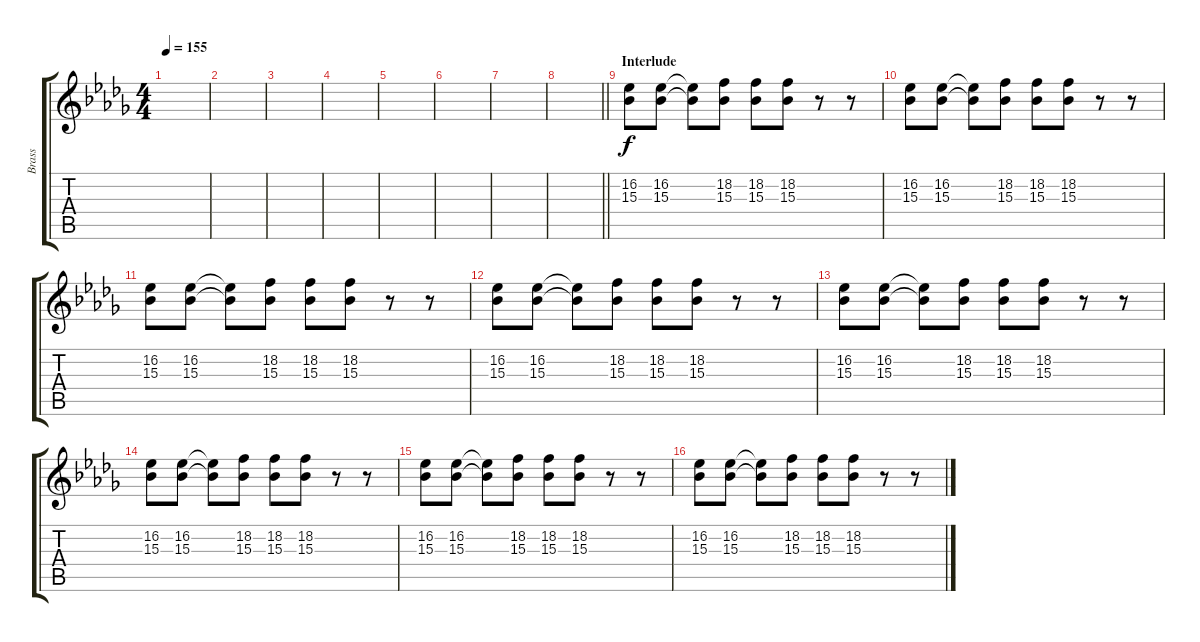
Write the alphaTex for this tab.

\track ("Brass" "Brass") {instrument brasssection}
\staff {score tabs}
\tuning (E4 B3 G3 D3 A2 E2) {hide}
\ts (4 4)
\tempo 155
\clef g2
\ks db
|
|
|
|
|
|
|
\barLineRight lightlight
|
\section ("" "Interlude")
(16.2 15.3).8 (16.2 15.3).8 (16.2{t} 15.3{t}).8 (18.2 15.3).8 (18.2 15.3).8 (18.2 15.3).8 r.8 r.8 |
(16.2 15.3).8 (16.2 15.3).8 (16.2{t} 15.3{t}).8 (18.2 15.3).8 (18.2 15.3).8 (18.2 15.3).8 r.8 r.8 |
(16.2 15.3).8 (16.2 15.3).8 (16.2{t} 15.3{t}).8 (18.2 15.3).8 (18.2 15.3).8 (18.2 15.3).8 r.8 r.8 |
(16.2 15.3).8 (16.2 15.3).8 (16.2{t} 15.3{t}).8 (18.2 15.3).8 (18.2 15.3).8 (18.2 15.3).8 r.8 r.8 |
(16.2 15.3).8 (16.2 15.3).8 (16.2{t} 15.3{t}).8 (18.2 15.3).8 (18.2 15.3).8 (18.2 15.3).8 r.8 r.8 |
(16.2 15.3).8 (16.2 15.3).8 (16.2{t} 15.3{t}).8 (18.2 15.3).8 (18.2 15.3).8 (18.2 15.3).8 r.8 r.8 |
(16.2 15.3).8 (16.2 15.3).8 (16.2{t} 15.3{t}).8 (18.2 15.3).8 (18.2 15.3).8 (18.2 15.3).8 r.8 r.8 |
(16.2 15.3).8 (16.2 15.3).8 (16.2{t} 15.3{t}).8 (18.2 15.3).8 (18.2 15.3).8 (18.2 15.3).8 r.8 r.8
